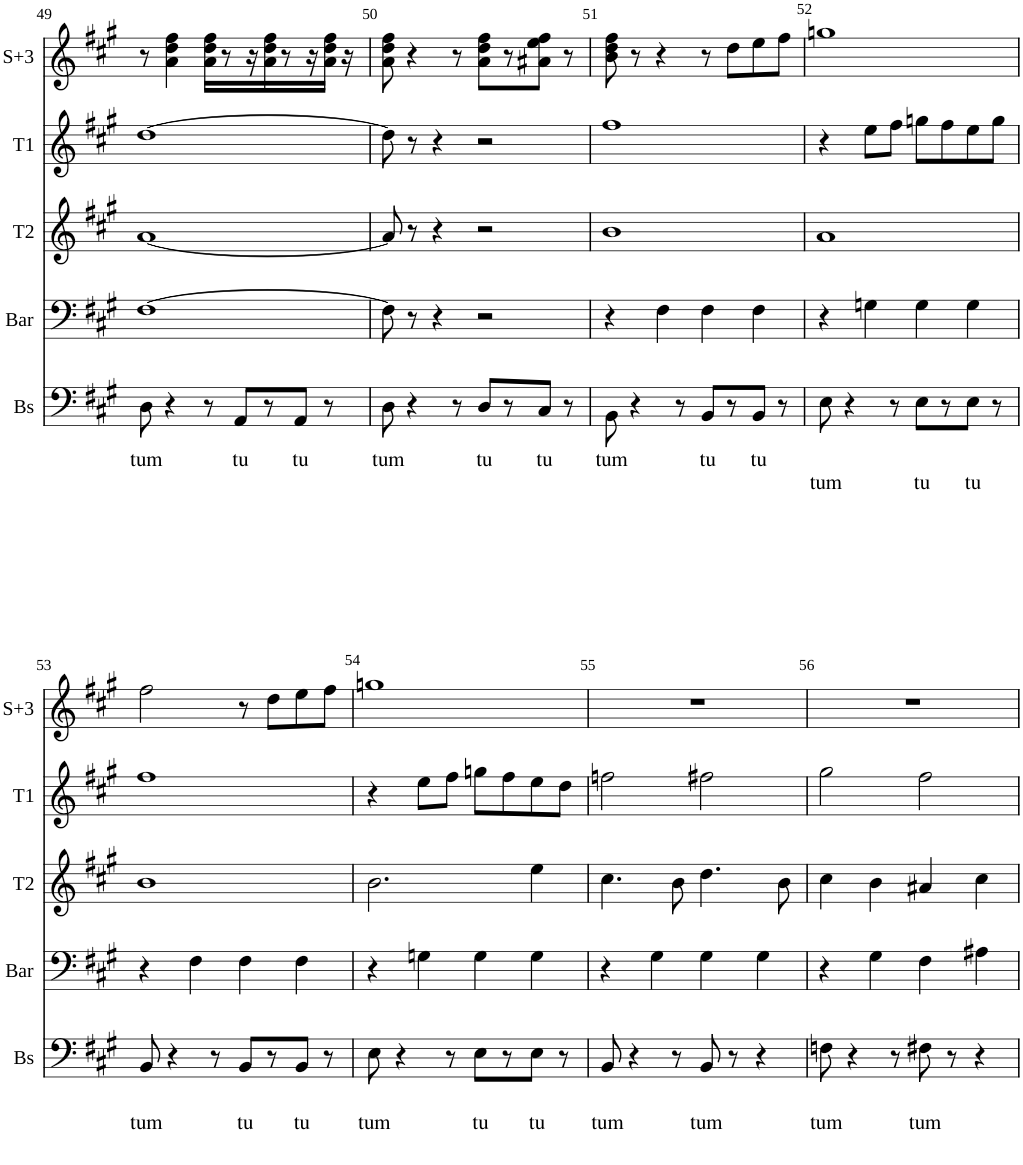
**kern	**text	**text	**kern	**kern	**kern	**kern
*part5	*part5	*part5	*part4	*part3	*part2	*part1
*staff5	*staff5	*staff5	*staff4	*staff3	*staff2	*staff1
*I"Basso	*	*	*I"Baritono	*I"Ten 2	*I"Ten 1	*I"Soli+trio
*I'Bs	*	*	*I'Bar	*I'T2	*I'T1	*I'S+3
!!LO:PB:g=z
*clefF4	*	*	*clefF4	*clefG2	*clefG2	*clefG2
*k[f#c#g#]	*	*	*k[f#c#g#]	*k[f#c#g#]	*k[f#c#g#]	*k[f#c#g#]
*A:	*	*	*A:	*A:	*A:	*A:
*M4/4	*	*	*M4/4	*M4/4	*M4/4	*M4/4
*met(c)	*	*	*met(c)	*met(c)	*met(c)	*met(c)
=49	=49	=49	=49	=49	=49	=49
!	!LO:LY:b	!	!	!	!	!
8D\	tum	.	[1F#	[1a	[1dd	8r
4r	.	.	.	.	.	4a\ 4dd\ 4ff#\
8r	.	.	.	.	.	16a\ 16dd\ 16ff#\KL
.	.	.	.	.	.	8r
!	!LO:LY:b	!	!	!	!	!
8AA/L	tu	.	.	.	.	.
.	.	.	.	.	.	16r
8r	.	.	.	.	.	16a\ 16dd\ 16ff#\J
.	.	.	.	.	.	8r
!	!LO:LY:b	!	!	!	!	!
8AA/J	tu	.	.	.	.	.
.	.	.	.	.	.	16r
8r	.	.	.	.	.	16a\ 16dd\ 16ff#\JJ
.	.	.	.	.	.	16r
=50	=50	=50	=50	=50	=50	=50
!	!LO:LY:b	!	!	!	!	!
8D\	tum	.	8F#\]	8a/]	8dd\]	8a\ 8dd\ 8ff#\
4r	.	.	8r	8r	8r	4r
.	.	.	4r	4r	4r	.
8r	.	.	.	.	.	8r
!	!LO:LY:b	!	!	!	!	!
8D/L	tu	.	2r	2r	2r	8a\ 8dd\ 8ff#\L
8r	.	.	.	.	.	8r
!	!LO:LY:b	!	!	!	!	!
8C#/J	tu	.	.	.	.	8a#X\ 8ee\ 8ff#\J
8r	.	.	.	.	.	8r
=51	=51	=51	=51	=51	=51	=51
!	!LO:LY:b	!	!	!	!	!
8BB\	tum	.	4r	1b	1ff#	8b\ 8dd\ 8ff#\
4r	.	.	.	.	.	8r
.	.	.	4F#\	.	.	4r
8r	.	.	.	.	.	.
!	!LO:LY:b	!	!	!	!	!
8BB/L	tu	.	4F#\	.	.	8r
8r	.	.	.	.	.	8dd\L
!	!LO:LY:b	!	!	!	!	!
8BB/J	tu	.	4F#\	.	.	8ee\
8r	.	.	.	.	.	8ff#\J
=52	=52	=52	=52	=52	=52	=52
!	!	!LO:LY:b	!	!	!	!
8E\	.	tum	4r	1a	4r	1ggn
4r	.	.	.	.	.	.
.	.	.	4Gn\	.	8ee\L	.
8r	.	.	.	.	8ff#\J	.
!	!	!LO:LY:b	!	!	!	!
8E\L	.	tu	4G\	.	8ggn\L	.
8r	.	.	.	.	8ff#\	.
!	!	!LO:LY:b	!	!	!	!
8E\J	.	tu	4G\	.	8ee\	.
8r	.	.	.	.	8gg\J	.
!!LO:LB:g=z
=53	=53	=53	=53	=53	=53	=53
!	!	!LO:LY:b	!	!	!	!
8BB/	.	tum	4r	1b	1ff#	2ff#\
4r	.	.	.	.	.	.
.	.	.	4F#\	.	.	.
8r	.	.	.	.	.	.
!	!	!LO:LY:b	!	!	!	!
8BB/L	.	tu	4F#\	.	.	8r
8r	.	.	.	.	.	8dd\L
!	!	!LO:LY:b	!	!	!	!
8BB/J	.	tu	4F#\	.	.	8ee\
8r	.	.	.	.	.	8ff#\J
=54	=54	=54	=54	=54	=54	=54
!	!	!LO:LY:b	!	!	!	!
8E\	.	tum	4r	2.b\	4r	1ggn
4r	.	.	.	.	.	.
.	.	.	4Gn\	.	8ee\L	.
8r	.	.	.	.	8ff#\J	.
!	!	!LO:LY:b	!	!	!	!
8E\L	.	tu	4G\	.	8ggn\L	.
8r	.	.	.	.	8ff#\	.
!	!	!LO:LY:b	!	!	!	!
8E\J	.	tu	4G\	4ee\	8ee\	.
8r	.	.	.	.	8dd\J	.
=55	=55	=55	=55	=55	=55	=55
!	!	!LO:LY:b	!	!	!	!
8BB/	.	tum	4r	4.cc#\	2ffn\	1r
4r	.	.	.	.	.	.
.	.	.	4G#\	.	.	.
8r	.	.	.	8b\	.	.
!	!	!LO:LY:b	!	!	!	!
8BB/	.	tum	4G#\	4.dd\	2ff#X\	.
8r	.	.	.	.	.	.
4r	.	.	4G#\	.	.	.
.	.	.	.	8b\	.	.
=56	=56	=56	=56	=56	=56	=56
!	!	!LO:LY:b	!	!	!	!
8Fn\	.	tum	4r	4cc#\	2gg#\	1r
4r	.	.	.	.	.	.
.	.	.	4G#\	4b\	.	.
8r	.	.	.	.	.	.
!	!	!LO:LY:b	!	!	!	!
8F#X\	.	tum	4F#\	4a#X/	2ff#\	.
8r	.	.	.	.	.	.
4r	.	.	4A#X\	4cc#\	.	.
=	=	=	=	=	=	=
*-	*-	*-	*-	*-	*-	*-
